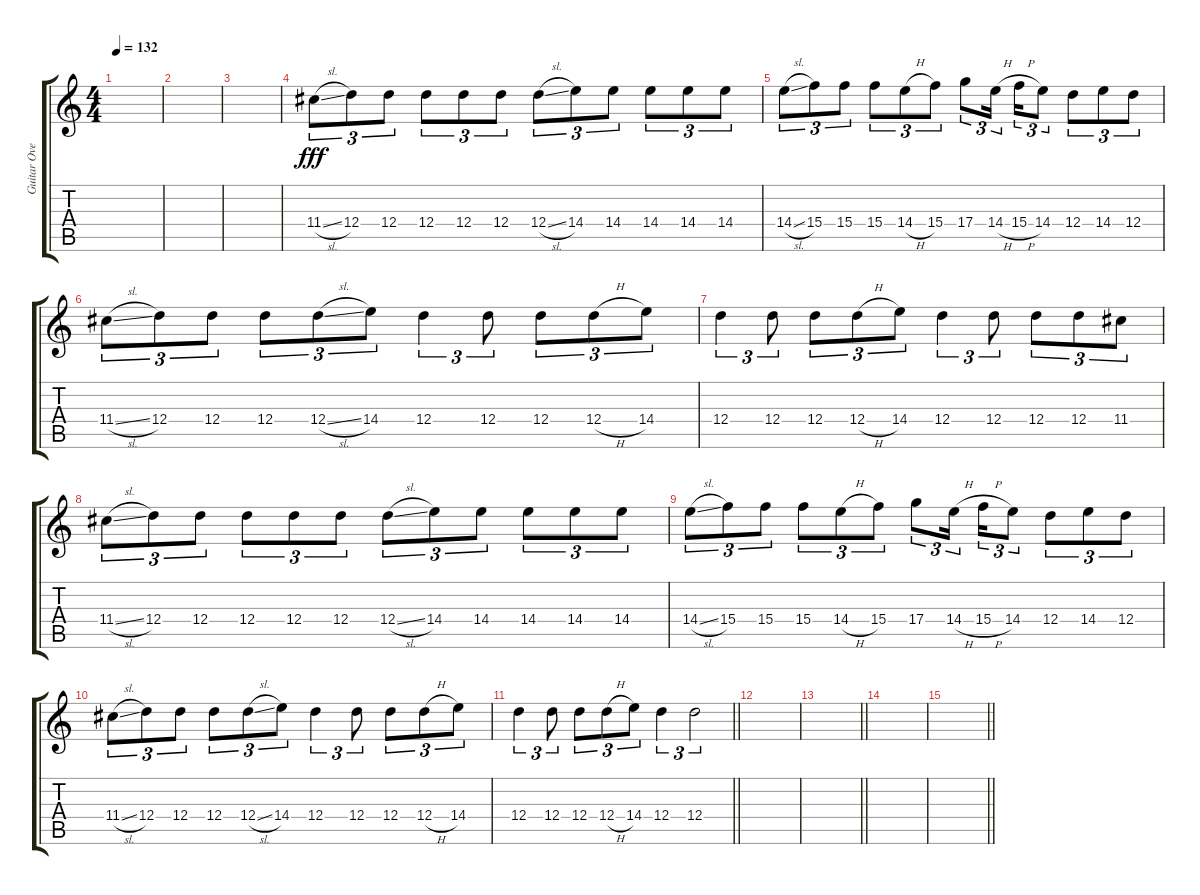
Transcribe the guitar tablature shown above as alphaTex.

\track ("Guitar Overdubs" "Guitar Ove") {instrument distortionguitar}
\staff {score tabs}
\tuning (E4 B3 G3 D3 A2 D2) {hide}
\ts (4 4)
\tempo 132
\clef g2
\ks c
|
|
|
11.4{sl}.8{tu (3 2) dy fff} 12.4.8{tu (3 2)} 12.4.8{tu (3 2)} 12.4.8{tu (3 2)} 12.4.8{tu (3 2)} 12.4.8{tu (3 2)} 12.4{sl}.8{tu (3 2)} 14.4.8{tu (3 2)} 14.4.8{tu (3 2)} 14.4.8{tu (3 2)} 14.4.8{tu (3 2)} 14.4.8{tu (3 2)} |
14.4{sl}.8{tu (3 2)} 15.4.8{tu (3 2)} 15.4.8{tu (3 2)} 15.4.8{tu (3 2)} 14.4{h}.8{tu (3 2)} 15.4.8{tu (3 2)} 17.4.8{tu (3 2)} 14.4{h}.16{tu (3 2) beam splitsecondary} 15.4{h}.16{tu (3 2)} 14.4.8{tu (3 2)} 12.4.8{tu (3 2)} 14.4.8{tu (3 2)} 12.4.8{tu (3 2)} |
11.4{sl}.8{tu (3 2)} 12.4.8{tu (3 2)} 12.4.8{tu (3 2)} 12.4.8{tu (3 2)} 12.4{sl}.8{tu (3 2)} 14.4.8{tu (3 2)} 12.4.4{tu (3 2)} 12.4.8{tu (3 2)} 12.4.8{tu (3 2)} 12.4{h}.8{tu (3 2)} 14.4.8{tu (3 2)} |
12.4.4{tu (3 2)} 12.4.8{tu (3 2)} 12.4.8{tu (3 2)} 12.4{h}.8{tu (3 2)} 14.4.8{tu (3 2)} 12.4.4{tu (3 2)} 12.4.8{tu (3 2)} 12.4.8{tu (3 2)} 12.4.8{tu (3 2)} 11.4.8{tu (3 2)} |
11.4{sl}.8{tu (3 2)} 12.4.8{tu (3 2)} 12.4.8{tu (3 2)} 12.4.8{tu (3 2)} 12.4.8{tu (3 2)} 12.4.8{tu (3 2)} 12.4{sl}.8{tu (3 2)} 14.4.8{tu (3 2)} 14.4.8{tu (3 2)} 14.4.8{tu (3 2)} 14.4.8{tu (3 2)} 14.4.8{tu (3 2)} |
14.4{sl}.8{tu (3 2)} 15.4.8{tu (3 2)} 15.4.8{tu (3 2)} 15.4.8{tu (3 2)} 14.4{h}.8{tu (3 2)} 15.4.8{tu (3 2)} 17.4.8{tu (3 2)} 14.4{h}.16{tu (3 2) beam splitsecondary} 15.4{h}.16{tu (3 2)} 14.4.8{tu (3 2)} 12.4.8{tu (3 2)} 14.4.8{tu (3 2)} 12.4.8{tu (3 2)} |
11.4{sl}.8{tu (3 2)} 12.4.8{tu (3 2)} 12.4.8{tu (3 2)} 12.4.8{tu (3 2)} 12.4{sl}.8{tu (3 2)} 14.4.8{tu (3 2)} 12.4.4{tu (3 2)} 12.4.8{tu (3 2)} 12.4.8{tu (3 2)} 12.4{h}.8{tu (3 2)} 14.4.8{tu (3 2)} |
\barLineRight lightlight
12.4.4{tu (3 2)} 12.4.8{tu (3 2)} 12.4.8{tu (3 2)} 12.4{h}.8{tu (3 2)} 14.4.8{tu (3 2)} 12.4.4{tu (3 2)} 12.4.2{tu (3 2)} |
|
\barLineRight lightlight
|
|
\barLineRight lightlight
